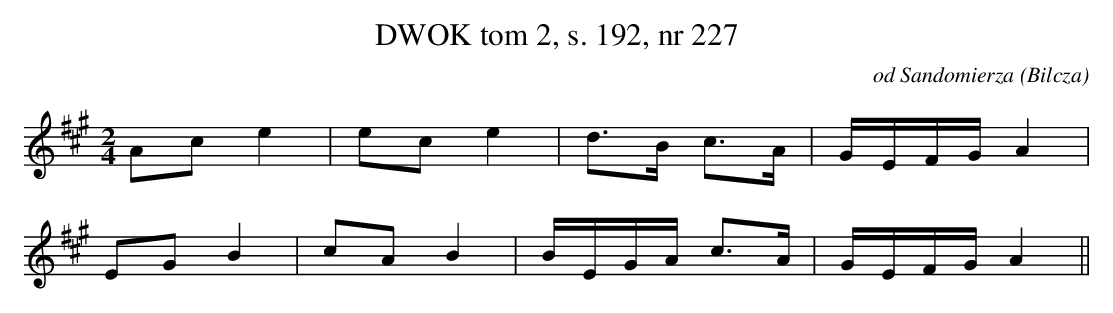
X:1
T:DWOK tom 2, s. 192, nr 227
O:od Sandomierza (Bilcza)
L:1/16
M:2/4
K:A
A2c2 e4|e2c2 e4|d3B c3A|GEFG A4|
E2G2 B4|c2A2 B4|BEGA c3A|GEFG A4||
